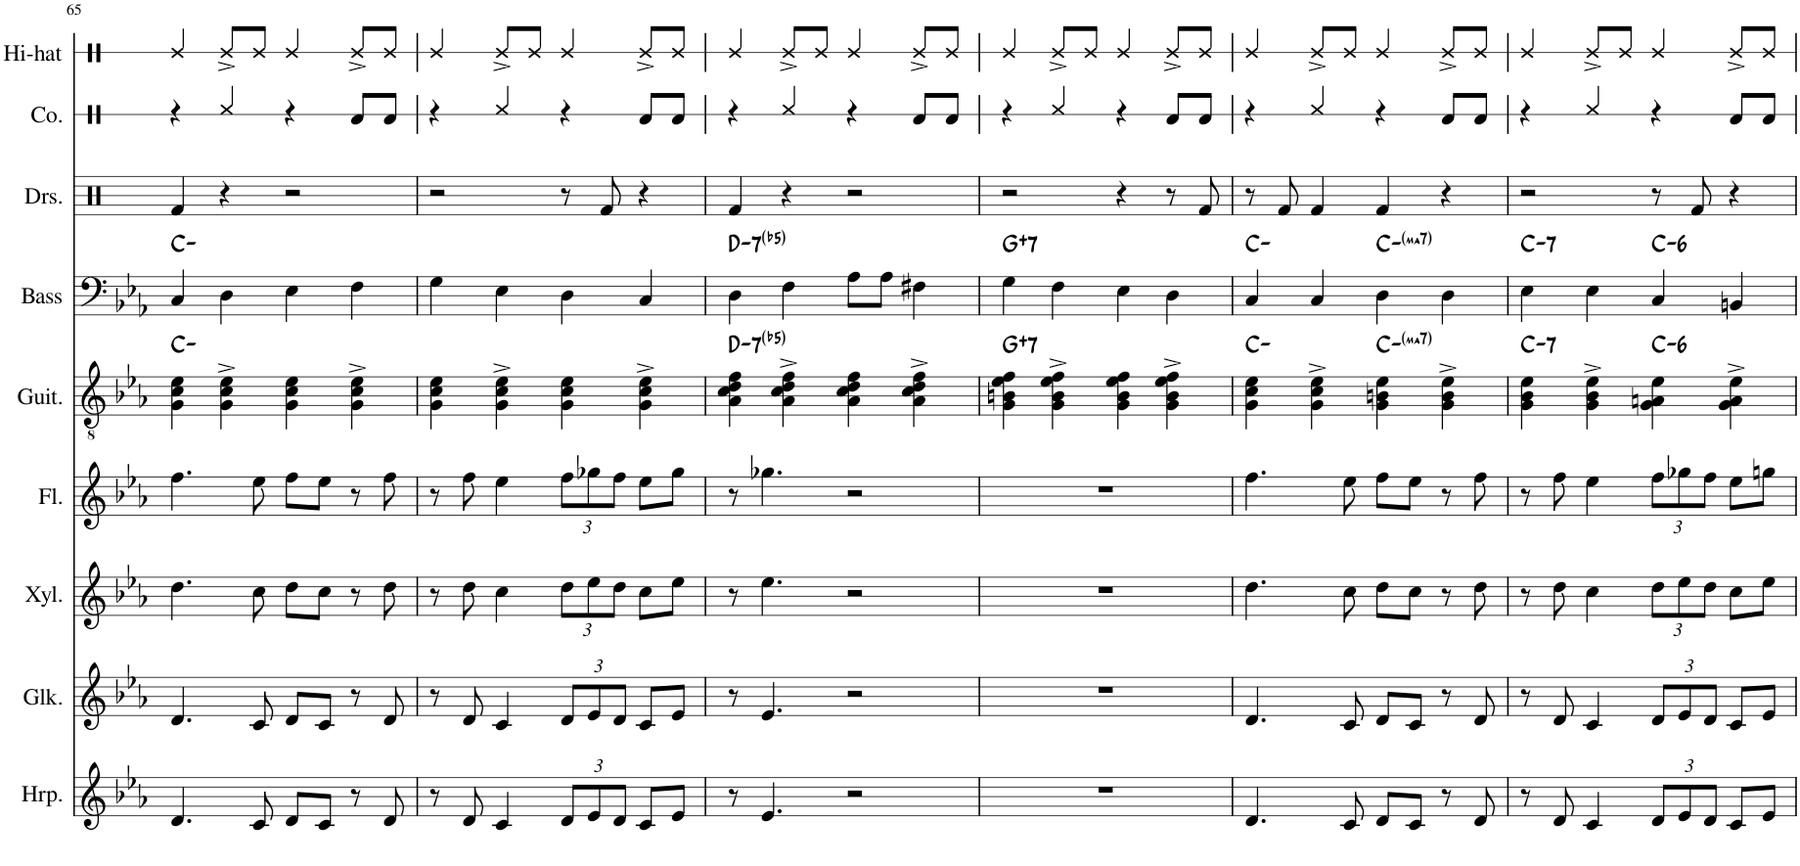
**kern	**kern	**kern	**kern	**kern	**kern	**harte	**kern	**harte	**kern	**kern	**kern
*part10	*part9	*part8	*part7	*part6	*part5	*part5	*part4	*part4	*part3	*part2	*part1
*staff10	*staff9	*staff8	*staff7	*staff6	*staff5	*	*staff4	*	*staff3	*staff2	*staff1
*I"Harp	*I"Glockenspiel	*I"Xylophone	*I"(Flute)	*I"Flute	*I"Acoustic Guitar	*	*I"Acoustic Bass	*	*I"Drumset	*I"Congas	*I"Hi-hat
*I'Hrp.	*I'Glk.	*I'Xyl.	*I'(Fl)	*I'Fl.	*I'Guit.	*	*I'Bass	*	*I'Drs.	*I'Co.	*I'Hi-hat
!!LO:PB:g=z
*clefG2	*clefG2	*clefG2	*clefG2	*clefG2	*clefGv2	*	*clefF4	*	*clefX	*clefX	*clefX
*	*Trd-14c-24	*Trd-7c-12	*	*	*	*	*Trd7c12	*	*	*	*
*k[b-e-a-]	*k[b-e-a-]	*k[b-e-a-]	*k[b-e-a-]	*k[b-e-a-]	*k[b-e-a-]	*	*k[b-e-a-]	*	*k[]	*k[]	*k[]
*M4/4	*M4/4	*M4/4	*M4/4	*M4/4	*M4/4	*	*M4/4	*	*M4/4	*M4/4	*M4/4
=65	=65	=65	=65	=65	=65	=65	=65	=65	=65	=65	=65
4.d/	4.d/	4.dd\	4.ff	4.ff\	4G\ 4c\ 4e-\	C:min	4C/	C:min	4Rf/	4r	4Re/
.	.	.	.	.	4G\^ 4c\^ 4e-\^	.	4D\	.	4r	4Rf/	8Re^/L
8c/	8c/	8cc\	8ee-	8ee-\	.	.	.	.	.	.	8Re/J
8d/L	8d/L	8dd\L	8ff\L	8ff\L	4G\ 4c\ 4e-\	.	4E-\	.	2r	4r	4Re/
8c/J	8c/J	8cc\J	8ee-\J	8ee-\J	.	.	.	.	.	.	.
8r	8r	8r	8r	8r	4G\^ 4c\^ 4e-\^	.	4F\	.	.	8Rd/L	8Re^/L
8d/	8d/	8dd\	8ff	8ff\	.	.	.	.	.	8Rd/J	8Re/J
=66	=66	=66	=66	=66	=66	=66	=66	=66	=66	=66	=66
8r	8r	8r	8r	8r	4G\ 4c\ 4e-\	.	4G\	.	2r	4r	4Re/
8d/	8d/	8dd\	8ff	8ff\	.	.	.	.	.	.	.
4c/	4c/	4cc\	4ee-	4ee-\	4G\^ 4c\^ 4e-\^	.	4E-\	.	.	4Rf/	8Re^/L
.	.	.	.	.	.	.	.	.	.	.	8Re/J
*Xbrackettup	*Xbrackettup	*Xbrackettup	*Xbrackettup	*Xbrackettup	*	*	*	*	*	*	*
12d/L	12d/L	12dd\L	12ff\L	12ff\L	4G\ 4c\ 4e-\	.	4D\	.	8r	4r	4Re/
12e-/	12e-/	12ee-\	12gg-X\	12gg-X\	.	.	.	.	.	.	.
.	.	.	.	.	.	.	.	.	8Rf/	.	.
12d/J	12d/J	12dd\J	12ff\J	12ff\J	.	.	.	.	.	.	.
8c/L	8c/L	8cc\L	8ee-\L	8ee-\L	4G\^ 4c\^ 4e-\^	.	4C/	.	4r	8Rd/L	8Re^/L
8e-/J	8e-/J	8ee-\J	8gg-\J	8gg-\J	.	.	.	.	.	8Rd/J	8Re/J
=67	=67	=67	=67	=67	=67	=67	=67	=67	=67	=67	=67
!	!	!	!	!	!	!LO:H:kt=-7(b5)	!	!LO:H:kt=-7(b5)	!	!	!
8r	8r	8r	8r	8r	4A-\ 4c\ 4d\ 4f\	D:hdim7	4D\	D:hdim7	4Rf/	4r	4Re/
4.e-/	4.e-/	4.ee-\	4.gg-X	4.gg-X\	.	.	.	.	.	.	.
.	.	.	.	.	4A-\^ 4c\^ 4d\^ 4f\^	.	4F\	.	4r	4Rf/	8Re^/L
.	.	.	.	.	.	.	.	.	.	.	8Re/J
2r	2r	2r	2r	2r	4A-\ 4c\ 4d\ 4f\	.	8A-\L	.	2r	4r	4Re/
.	.	.	.	.	.	.	8A-\J	.	.	.	.
.	.	.	.	.	4A-\^ 4c\^ 4d\^ 4f\^	.	4F#X\	.	.	8Rd/L	8Re^/L
.	.	.	.	.	.	.	.	.	.	8Rd/J	8Re/J
=68	=68	=68	=68	=68	=68	=68	=68	=68	=68	=68	=68
!	!	!	!	!	!	!LO:H:kt=7	!	!LO:H:kt=7	!	!	!
1r	1r	1r	1r	1r	4G\ 4Bn\ 4e-\ 4f\	G:aug(b7)	4G\	G:aug(b7)	2r	4r	4Re/
.	.	.	.	.	4G\^ 4B\^ 4e-\^ 4f\^	.	4F\	.	.	4Rf/	8Re^/L
.	.	.	.	.	.	.	.	.	.	.	8Re/J
.	.	.	.	.	4G\ 4B\ 4e-\ 4f\	.	4E-\	.	4r	4r	4Re/
.	.	.	.	.	4G\^ 4B\^ 4e-\^ 4f\^	.	4D\	.	8r	8Rd/L	8Re^/L
.	.	.	.	.	.	.	.	.	8Rf/	8Rd/J	8Re/J
=69	=69	=69	=69	=69	=69	=69	=69	=69	=69	=69	=69
4.d/	4.d/	4.dd\	4.ff	4.ff\	4G\ 4c\ 4e-\	C:min	4C/	C:min	8r	4r	4Re/
.	.	.	.	.	.	.	.	.	8Rf/	.	.
.	.	.	.	.	4G\^ 4c\^ 4e-\^	.	4C/	.	4Rf/	4Rf/	8Re^/L
8c/	8c/	8cc\	8ee-	8ee-\	.	.	.	.	.	.	8Re/J
!	!	!	!	!	!	!LO:H:kt=ma7	!	!LO:H:kt=ma7	!	!	!
8d/L	8d/L	8dd\L	8ff\L	8ff\L	4G\ 4Bn\ 4e-\	C:minmaj7	4D\	C:minmaj7	4Rf/	4r	4Re/
8c/J	8c/J	8cc\J	8ee-\J	8ee-\J	.	.	.	.	.	.	.
8r	8r	8r	8r	8r	4G\^ 4B\^ 4e-\^	.	4D\	.	4r	8Rd/L	8Re^/L
8d/	8d/	8dd\	8ff	8ff\	.	.	.	.	.	8Rd/J	8Re/J
=70	=70	=70	=70	=70	=70	=70	=70	=70	=70	=70	=70
!	!	!	!	!	!	!LO:H:kt=7	!	!LO:H:kt=7	!	!	!
8r	8r	8r	8r	8r	4G\ 4B-\ 4e-\	C:min7	4E-\	C:min7	2r	4r	4Re/
8d/	8d/	8dd\	8ff	8ff\	.	.	.	.	.	.	.
4c/	4c/	4cc\	4ee-	4ee-\	4G\^ 4B-\^ 4e-\^	.	4E-\	.	.	4Rf/	8Re^/L
.	.	.	.	.	.	.	.	.	.	.	8Re/J
!	!	!	!	!	!	!LO:H:kt=6	!	!LO:H:kt=6	!	!	!
12d/L	12d/L	12dd\L	12ff\L	12ff\L	4G\ 4An\ 4e-\	C:min6	4C/	C:min6	8r	4r	4Re/
12e-/	12e-/	12ee-\	12gg-X\	12gg-X\	.	.	.	.	.	.	.
.	.	.	.	.	.	.	.	.	8Rf/	.	.
12d/J	12d/J	12dd\J	12ff\J	12ff\J	.	.	.	.	.	.	.
8c/L	8c/L	8cc\L	8ee-\L	8ee-\L	4G\^ 4A\^ 4e-\^	.	4BBn/	.	4r	8Rd/L	8Re^/L
8e-/J	8e-/J	8ee-\J	8ggn\J	8ggn\J	.	.	.	.	.	8Rd/J	8Re/J
=	=	=	=	=	=	=	=	=	=	=	=
*-	*-	*-	*-	*-	*-	*-	*-	*-	*-	*-	*-
